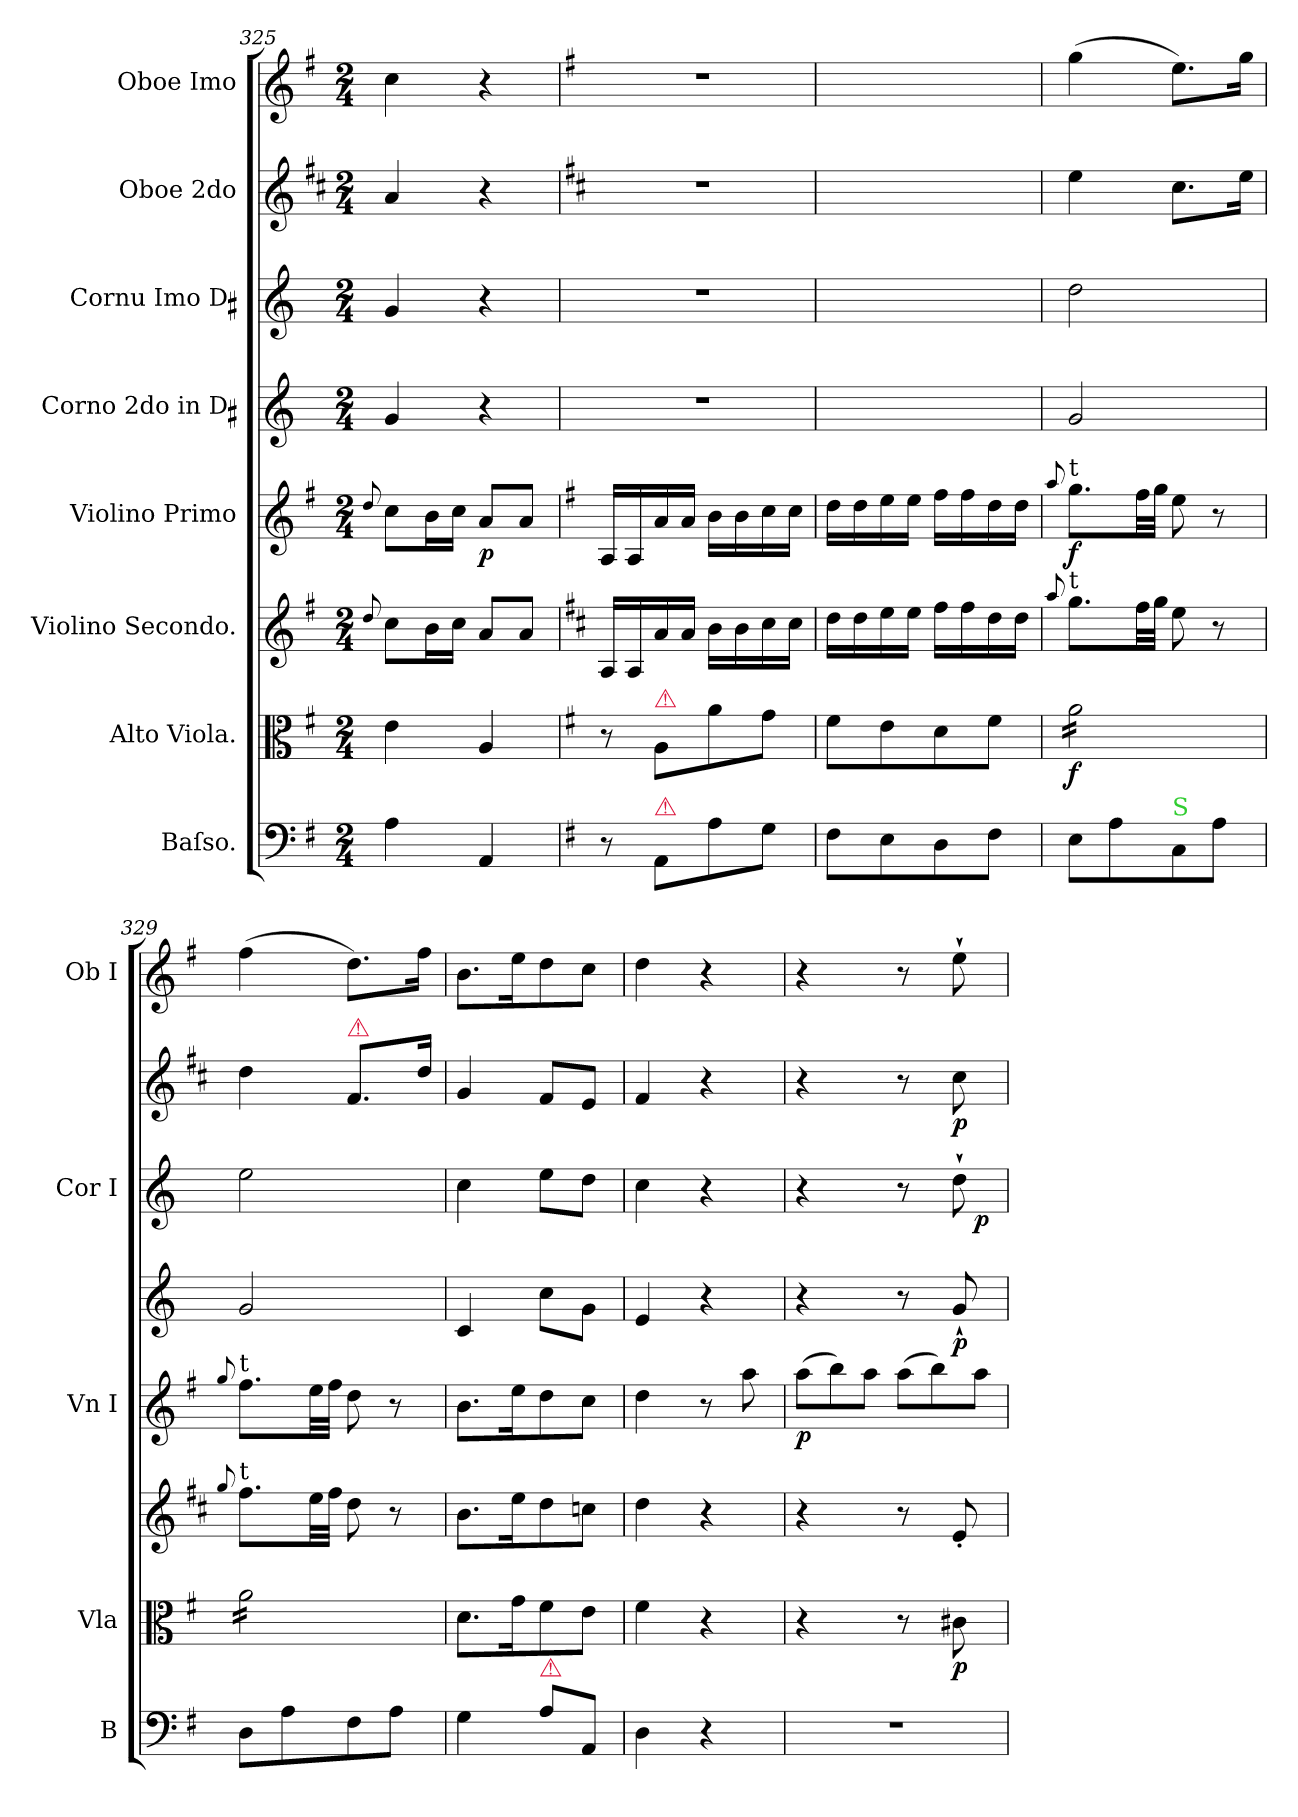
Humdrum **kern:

**kern	**kern	**dynam	**kern	**dynam	**kern	**dynam	**kern	**dynam	**kern	**dynam	**kern	**dynam	**kern	**dynam
*part8	*part7	*part7	*part6	*part6	*part5	*part5	*part4	*part4	*part3	*part3	*part2	*part2	*part1	*part1
*staff8	*staff7	*staff7	*staff6	*staff6	*staff5	*staff5	*staff4	*staff4	*staff3	*staff3	*staff2	*staff2	*staff1	*staff1
*I"Baſso.	*I"Alto Viola.	*	*I"Violino Secondo.	*	*I"Violino Primo	*	*I"Corno 2do in D#	*	*I"Cornu Imo D#	*	*I"Oboe 2do	*	*I"Oboe Imo	*
*I'B	*I'Vla	*	*	*	*I'Vn I	*	*	*	*I'Cor I	*	*	*	*I'Ob I	*
*clefF4	*clefC3	*	*clefG2	*	*clefG2	*	*clefG2	*	*clefG2	*	*clefG2	*	*clefG2	*
*	*	*	*	*	*	*	*ITrd-1c-2	*	*ITrd-1c-2	*	*	*	*	*
*k[f#]	*k[f#]	*	*k[f#]	*	*k[f#]	*	*k[f#c#]	*	*k[f#c#]	*	*k[f#c#]	*	*k[f#]	*
*G:	*G:	*	*G:	*	*G:	*	*D:	*	*D:	*	*D:	*	*G:	*
*M2/4	*M2/4	*	*M2/4	*	*M2/4	*	*M2/4	*	*M2/4	*	*M2/4	*	*M2/4	*
=325	=325	=325	=325	=325	=325	=325	=325	=325	=325	=325	=325	=325	=325	=325
.	.	.	8qqdd/	.	8qqdd/	.	.	.	.	.	.	.	.	.
4A\	4e\	.	8cc\L	.	8cc\L	.	4a/	.	4a/	.	4a/	.	4cc\	.
.	.	.	16b\L	.	16b\L	.	.	.	.	.	.	.	.	.
.	.	.	16cc\JJ	.	16cc\JJ	.	.	.	.	.	.	.	.	.
4AA/	4A/	.	8a/L	.	8a/L	p	4r	.	4r	.	4r	.	4r	.
.	.	.	8a/J	.	8a/J	.	.	.	.	.	.	.	.	.
=326	=326	=326	=326	=326	=326	=326	=326	=326	=326	=326	=326	=326	=326	=326
*	*	*	*k[f#c#]	*	*	*	*	*	*	*	*	*	*	*
!	!	!	!	!LO:DY:rj	!	!	!LO:N:vis=0	!	!LO:N:vis=0	!	!LO:N:vis=0	!	!LO:N:vis=00	!
8r	8r	.	16A/LL	po.	16A/LL	.	2r	.	2r	.	2r	.	2r	.
.	.	.	16A/	.	16A/	.	.	.	.	.	.	.	.	.
!	!LO:TX:a:color=crimson:t=⚠	!	!	!	!	!	!	!	!	!	!	!	!	!
!LO:TX:a:color=crimson:t=⚠	!	!	!	!	!	!	!	!	!	!	!	!	!	!
8AA/L	8A/L	.	16a/	.	16a/	.	.	.	.	.	.	.	.	.
.	.	.	16a/JJ	.	16a/JJ	.	.	.	.	.	.	.	.	.
8A\	8a\	po	16b\LL	.	16b\LL	.	.	.	.	.	.	.	.	.
.	.	.	16b\	.	16b\	.	.	.	.	.	.	.	.	.
8G\J	8g\J	.	16cc#\	.	16cc\	.	.	.	.	.	.	.	.	.
.	.	.	16cc#\JJ	.	16cc\JJ	.	.	.	.	.	.	.	.	.
=327	=327	=327	=327	=327	=327	=327	=327	=327	=327	=327	=327	=327	=327	=327
8F#\L	8f#\L	.	16dd\LL	.	16dd\LL	.	2ryy	.	2ryy	.	2ryy	.	2ryy	.
.	.	.	16dd\	.	16dd\	.	.	.	.	.	.	.	.	.
8E\	8e\	.	16ee\	.	16ee\	.	.	.	.	.	.	.	.	.
.	.	.	16ee\JJ	.	16ee\JJ	.	.	.	.	.	.	.	.	.
8D\	8d\	.	16ff#\LL	.	16ff#\LL	.	.	.	.	.	.	.	.	.
.	.	.	16ff#\	.	16ff#\	.	.	.	.	.	.	.	.	.
8F#\J	8f#\J	.	16dd\	.	16dd\	.	.	.	.	.	.	.	.	.
.	.	.	16dd\JJ	.	16dd\JJ	.	.	.	.	.	.	.	.	.
=328	=328	=328	=328	=328	=328	=328	=328	=328	=328	=328	=328	=328	=328	=328
.	.	.	8qqaa/	.	8qqaa/	.	.	.	.	.	.	.	.	.
!	!	!	!	!	!LO:TX:a:t=t	!	!	!	!	!	!	!	!	!
!	!	!	!LO:TX:a:t=t	!	!	!	!	!	!	!	!	!	!	!
*	*tremolo	*	*	*	*	*	*	*	*	*	*	*	*	*
8E\L	16a\LL	f	8.gg\L	.	8.gg\L	f	2a/	.	2ee\	.	4ee\	.	(4gg\	.
.	16a\	.	.	.	.	.	.	.	.	.	.	.	.	.
8A\	16a\	.	.	.	.	.	.	.	.	.	.	.	.	.
.	16a\	.	32ff#\LL	.	32ff#\LL	.	.	.	.	.	.	.	.	.
.	.	.	32gg\JJJ	.	32gg\JJJ	.	.	.	.	.	.	.	.	.
!LO:TX:a:color=limegreen:t=S	!	!	!	!	!	!	!	!	!	!	!	!	!	!
8C\	16a\	.	8ee\	.	8ee\	.	.	.	.	.	8.cc#\L	.	8.ee\L)	.
.	16a\	.	.	.	.	.	.	.	.	.	.	.	.	.
8A\J	16a\	.	8r	.	8r	.	.	.	.	.	.	.	.	.
.	16a\JJ	.	.	.	.	.	.	.	.	.	16ee\Jk	.	16gg\Jk	.
=329	=329	=329	=329	=329	=329	=329	=329	=329	=329	=329	=329	=329	=329	=329
.	.	.	8qqgg/	.	8qqgg/	.	.	.	.	.	.	.	.	.
!	!	!	!	!	!LO:TX:a:t=t	!	!	!	!	!	!	!	!	!
!	!	!	!LO:TX:a:t=t	!	!	!	!	!	!	!	!	!	!	!
8D\L	16a\LL	.	8.ff#\L	.	8.ff#\L	.	2a/	.	2ff#\	.	4dd\	.	(4ff#\	.
.	16a\	.	.	.	.	.	.	.	.	.	.	.	.	.
8A\	16a\	.	.	.	.	.	.	.	.	.	.	.	.	.
.	16a\	.	32ee\LL	.	32ee\LL	.	.	.	.	.	.	.	.	.
.	.	.	32ff#\JJJ	.	32ff#\JJJ	.	.	.	.	.	.	.	.	.
!	!	!	!	!	!	!	!	!	!	!	!LO:TX:a:color=crimson:t=⚠	!	!	!
8F#\	16a\	.	8dd\	.	8dd\	.	.	.	.	.	8.f#/L	.	8.dd\L)	.
.	16a\	.	.	.	.	.	.	.	.	.	.	.	.	.
8A\J	16a\	.	8r	.	8r	.	.	.	.	.	.	.	.	.
.	16a\JJ	.	.	.	.	.	.	.	.	.	16dd\Jk	.	16ff#\Jk	.
*	*Xtremolo	*	*	*	*	*	*	*	*	*	*	*	*	*
=330	=330	=330	=330	=330	=330	=330	=330	=330	=330	=330	=330	=330	=330	=330
4G\	8.d\L	.	8.b\L	.	8.b\L	.	4d/	.	4dd\	.	4g/	.	8.b\L	.
.	16g\K	.	16ee\K	.	16ee\K	.	.	.	.	.	.	.	16ee\K	.
!LO:TX:a:color=crimson:t=⚠	!	!	!	!	!	!	!	!	!	!	!	!	!	!
8A\L	8f#\	.	8dd\	.	8dd\	.	8dd\L	.	8ff#\L	.	8f#/L	.	8dd\	.
8AA/J	8e\J	.	8ccn\J	.	8cc\J	.	8a\J	.	8ee\J	.	8e/J	.	8cc\J	.
=331	=331	=331	=331	=331	=331	=331	=331	=331	=331	=331	=331	=331	=331	=331
4D\	4f#\	.	4dd\	.	4dd\	.	4f#/	.	4dd\	.	4f#/	.	4dd\	.
4r	4r	.	4r	.	8r	.	4r	.	4r	.	4r	.	4r	.
.	.	.	.	.	8aa\	.	.	.	.	.	.	.	.	.
=332	=332	=332	=332	=332	=332	=332	=332	=332	=332	=332	=332	=332	=332	=332
*	*	*	*	*	*Xtuplet	*	*	*	*	*	*	*	*	*
*	*	*	*	*	*	*	*	*	*^	*	*	*	*	*
2r	4r	.	4r	.	(12aa\L	p	4r	.	4r	3ryy	.	4r	.	4r	.
.	.	.	.	.	12bb\)	.	.	.	.	.	.	.	.	.	.
.	.	.	.	.	12aa\J	.	.	.	.	.	.	.	.	.	.
.	8r	.	8r	po	(12aa\L	.	8r	.	8r	.	.	8r	.	8r	.
.	.	.	.	.	12bb\)	.	.	.	.	12ryy	.	.	.	.	.
.	8c#X\	p	8e'/	.	.	.	8a`>/	p	8ee`\	.	.	8cc#\	p	8ee`\	po.
.	.	.	.	.	12aa\J	.	.	.	.	12ryy	p	.	.	.	.
*	*	*	*	*	*	*	*	*	*v	*v	*	*	*	*	*
=	=	=	=	=	=	=	=	=	=	=	=	=	=	=
*-	*-	*-	*-	*-	*-	*-	*-	*-	*-	*-	*-	*-	*-	*-
